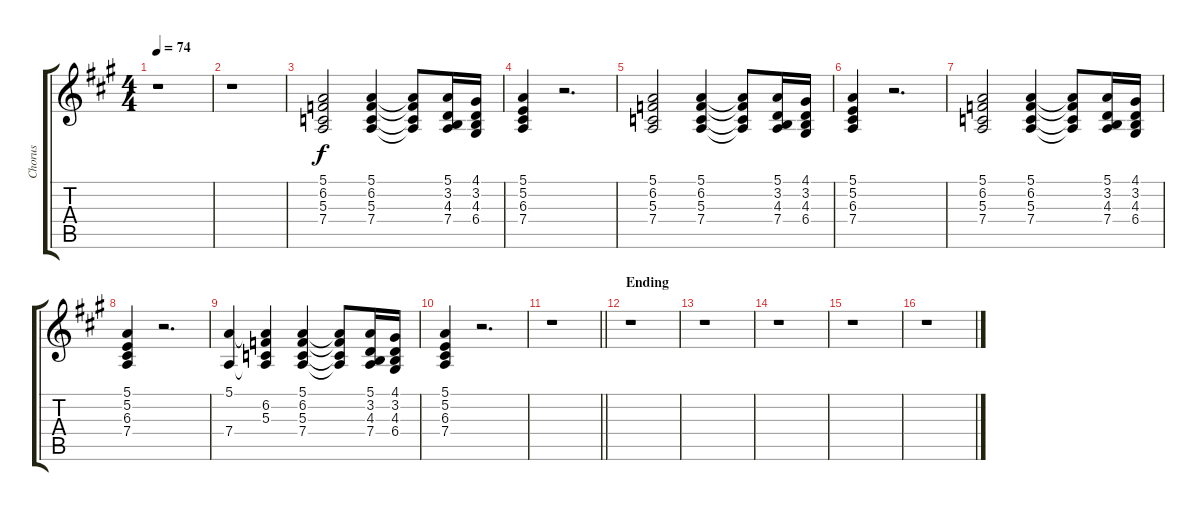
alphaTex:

\track ("Chorus" "Chorus") {instrument sopranosax}
\staff {score tabs}
\tuning (E4 B3 G3 D3 A2 E2) {hide}
\ts (4 4)
\tempo 74
\clef g2
\ks a
r.1{dy f} |
r.1 |
(5.1 6.2 5.3 7.4).2 (5.1 6.2 5.3 7.4).4 (5.1{t} 6.2{t} 5.3{t} 7.4{t}).8 (5.1 3.2 4.3 7.4).16 (4.1 3.2 4.3 6.4).16 |
(5.1 5.2 6.3 7.4).4 r.2{d} |
(5.1 6.2 5.3 7.4).2 (5.1 6.2 5.3 7.4).4 (5.1{t} 6.2{t} 5.3{t} 7.4{t}).8 (5.1 3.2 4.3 7.4).16 (4.1 3.2 4.3 6.4).16 |
(5.1 5.2 6.3 7.4).4 r.2{d} |
(5.1 6.2 5.3 7.4).2 (5.1 6.2 5.3 7.4).4 (5.1{t} 6.2{t} 5.3{t} 7.4{t}).8 (5.1 3.2 4.3 7.4).16 (4.1 3.2 4.3 6.4).16 |
(5.1 5.2 6.3 7.4).4 r.2{d} |
(5.1 7.4).4 (5.1{t} 6.2 5.3 7.4{t}).4 (5.1 6.2 5.3 7.4).4 (5.1{t} 6.2{t} 5.3{t} 7.4{t}).8 (5.1 3.2 4.3 7.4).16 (4.1 3.2 4.3 6.4).16 |
(5.1 5.2 6.3 7.4).4 r.2{d} |
\barLineRight lightlight
r.1 |
\section ("" "Ending")
\ks f#minor
r.1 |
r.1 |
r.1 |
r.1 |
r.1
